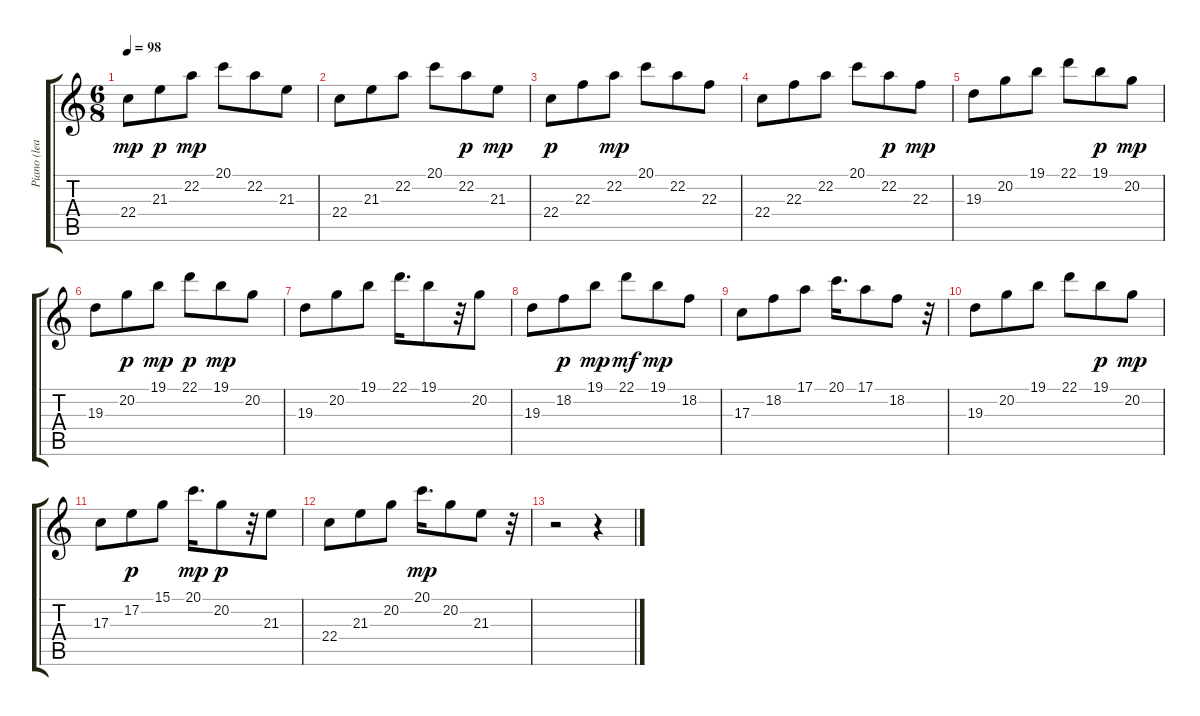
\track ("Piano (lead" "Piano (lea") {instrument drawbarorgan}
\staff {score tabs}
\tuning (E4 B3 G3 D3 A2 E2) {hide}
\ts (6 8)
\tempo 98
\clef g2
\ks c
22.4.8{dy mp} 21.3.8{dy p} 22.2.8{dy mp} 20.1.8 22.2.8 21.3.8 |
22.4.8 21.3.8 22.2.8 20.1.8 22.2.8{dy p} 21.3.8{dy mp} |
22.4.8{dy p} 22.3.8 22.2.8{dy mp} 20.1.8 22.2.8 22.3.8 |
22.4.8 22.3.8 22.2.8 20.1.8 22.2.8{dy p} 22.3.8{dy mp} |
19.3.8 20.2.8 19.1.8 22.1.8 19.1.8{dy p} 20.2.8{dy mp} |
19.3.8 20.2.8{dy p} 19.1.8{dy mp} 22.1.8{dy p} 19.1.8{dy mp} 20.2.8 |
19.3.8 20.2.8 19.1.8 22.1.16{d} 19.1.8 r.32 20.2.8 |
19.3.8 18.2.8{dy p} 19.1.8{dy mp} 22.1.8{dy mf} 19.1.8{dy mp} 18.2.8 |
17.3.8 18.2.8 17.1.8 20.1.16{d} 17.1.8 18.2.8 r.32 |
19.3.8 20.2.8 19.1.8 22.1.8 19.1.8{dy p} 20.2.8{dy mp} |
17.3.8 17.2.8{dy p} 15.1.8 20.1.16{d dy mp} 20.2.8{dy p} r.32 21.3.8 |
22.4.8 21.3.8 20.2.8 20.1.16{d dy mp} 20.2.8 21.3.8 r.32 |
r.2 r.4
